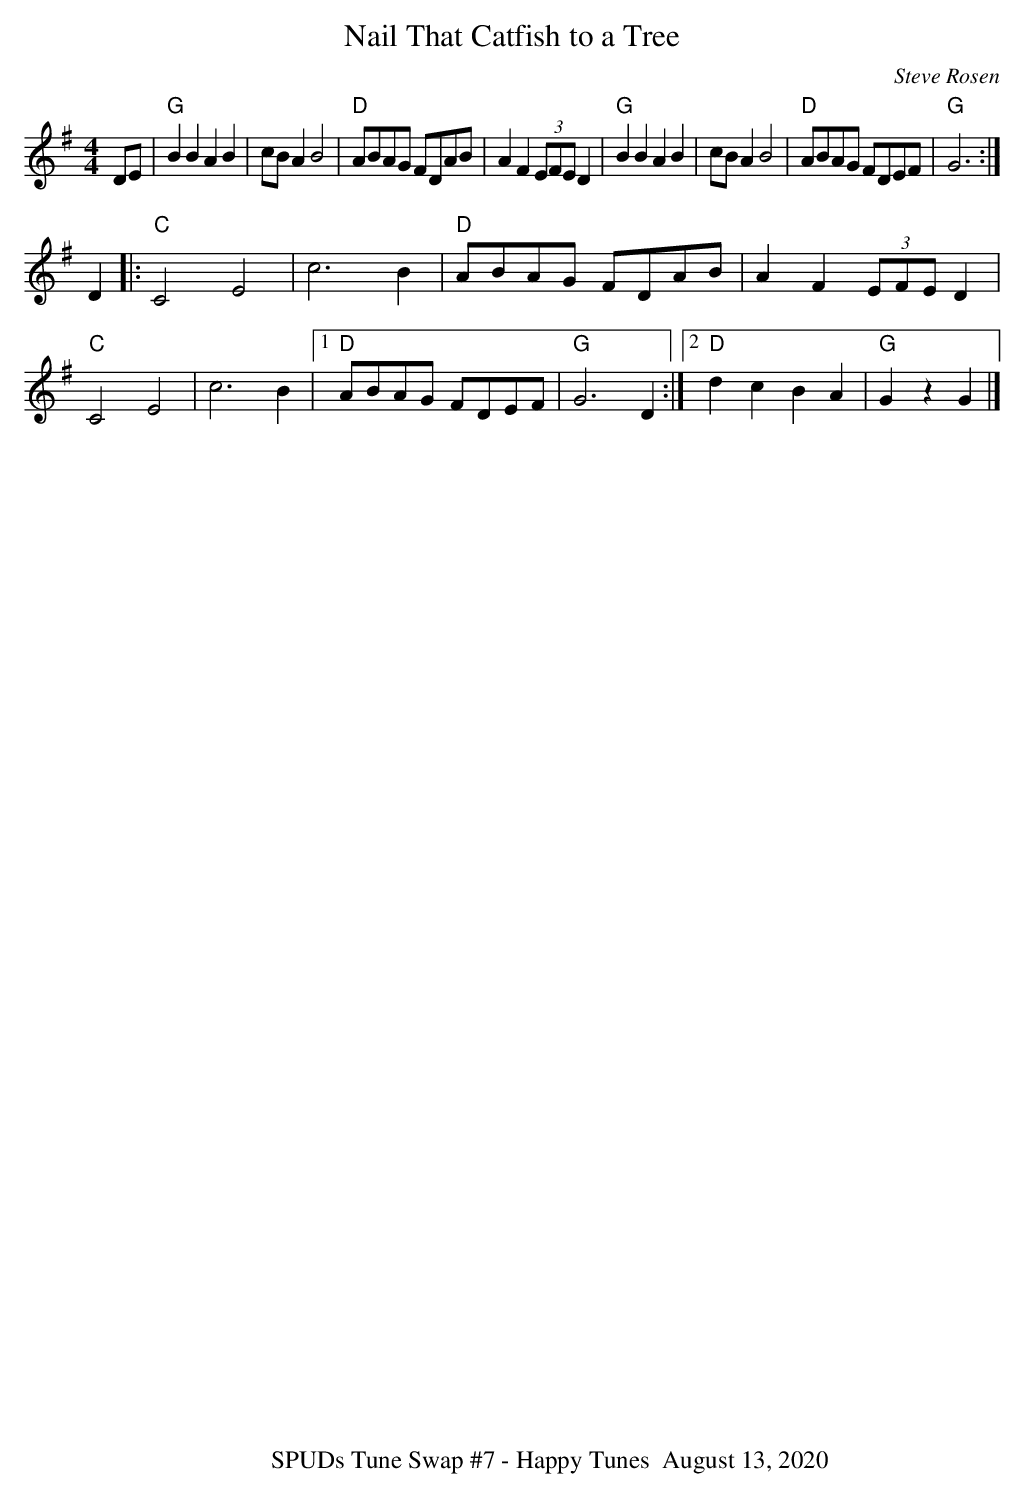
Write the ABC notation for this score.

X:1
T:Nail That Catfish to a Tree
C:Steve Rosen
M:4/4
L:1/8
K:G
DE|"G"B2 B2 A2 B2|cB A2 B4|"D"ABAG FDAB|A2 F2 (3EFE D2|\
"G"B2 B2 A2 B2|cB A2 B4|"D"ABAG FDEF|"G"G6:|
D2|:"C"C4 E4|c6 B2|"D"ABAG FDAB|A2 F2 (3EFE D2|\
"C"C4 E4|c6 B2|1"D"ABAG FDEF|"G"G6 D2:|2"D"d2 c2 B2 A2|"G"G2 z2 G2|]
